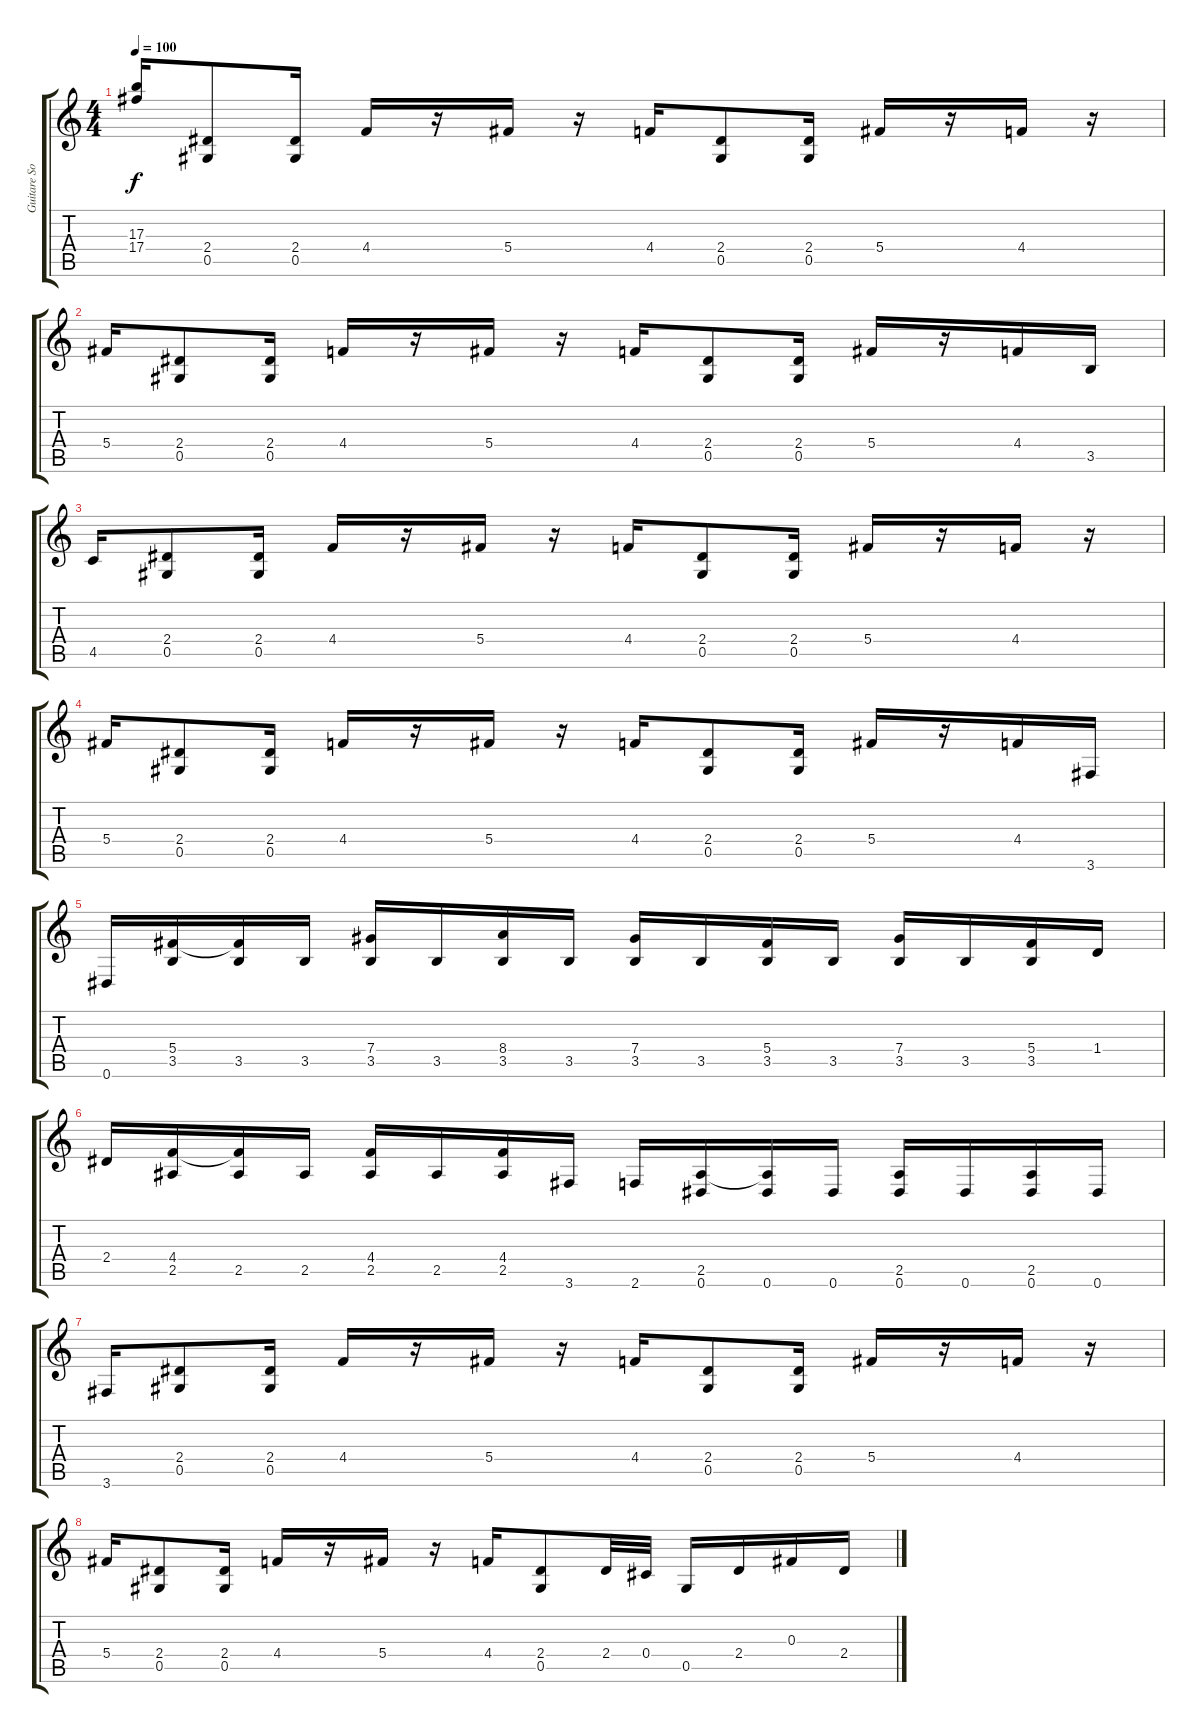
\track ("Guitare Solo" "Guitare So") {instrument overdrivenguitar}
\staff {score tabs}
\tuning (Eb4 Bb3 Gb3 Db3 Ab2 Eb2) {hide}
\ts (4 4)
\tempo 100
\clef g2
\ks c
(17.3{t} 17.4{t}).16{dy f} (2.4 0.5).8 (2.4 0.5).16 4.4.16 r.16 5.4.16 r.16 4.4.16 (2.4 0.5).8 (2.4 0.5).16 5.4.16 r.16 4.4.16 r.16 |
5.4.16 (2.4 0.5).8 (2.4 0.5).16 4.4.16 r.16 5.4.16 r.16 4.4.16 (2.4 0.5).8 (2.4 0.5).16 5.4.16 r.16 4.4.16 3.5.16 |
4.5.16 (2.4 0.5).8 (2.4 0.5).16 4.4.16 r.16 5.4.16 r.16 4.4.16 (2.4 0.5).8 (2.4 0.5).16 5.4.16 r.16 4.4.16 r.16 |
5.4.16 (2.4 0.5).8 (2.4 0.5).16 4.4.16 r.16 5.4.16 r.16 4.4.16 (2.4 0.5).8 (2.4 0.5).16 5.4.16 r.16 4.4.16 3.6.16 |
0.6.16 (5.4 3.5).16 (5.4{t} 3.5).16 3.5.16 (7.4 3.5).16 3.5.16 (8.4 3.5).16 3.5.16 (7.4 3.5).16 3.5.16 (5.4 3.5).16 3.5.16 (7.4 3.5).16 3.5.16 (5.4 3.5).16 1.4.16 |
2.4.16 (4.4 2.5).16 (4.4{t} 2.5).16 2.5.16 (4.4 2.5).16 2.5.16 (4.4 2.5).16 3.6.16 2.6.16 (2.5 0.6).16 (2.5{t} 0.6).16 0.6.16 (2.5 0.6).16 0.6.16 (2.5 0.6).16 0.6.16 |
3.6.16 (2.4 0.5).8 (2.4 0.5).16 4.4.16 r.16 5.4.16 r.16 4.4.16 (2.4 0.5).8 (2.4 0.5).16 5.4.16 r.16 4.4.16 r.16 |
5.4.16 (2.4 0.5).8 (2.4 0.5).16 4.4.16 r.16 5.4.16 r.16 4.4.16 (2.4 0.5).8 2.4.32 0.4.32 0.5.16 2.4.16 0.3.16 2.4.16
